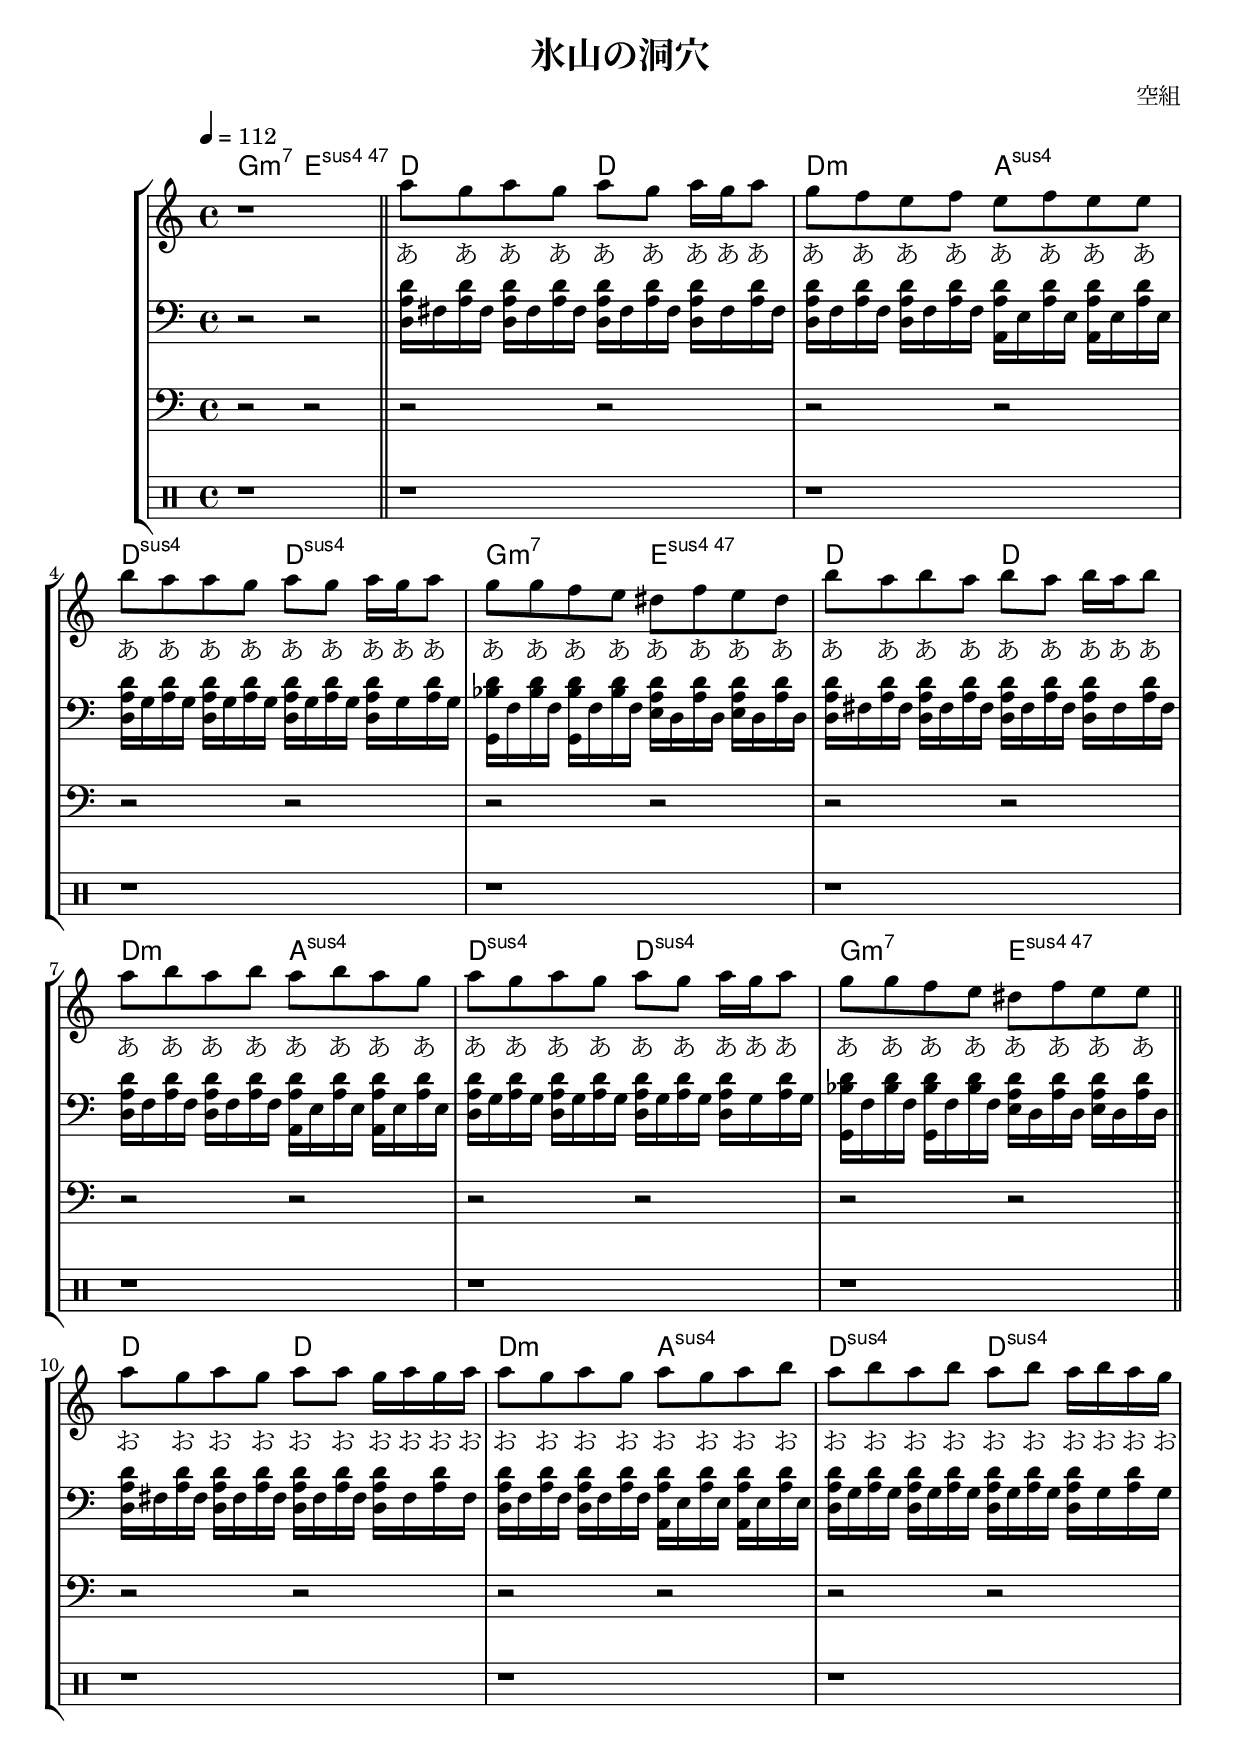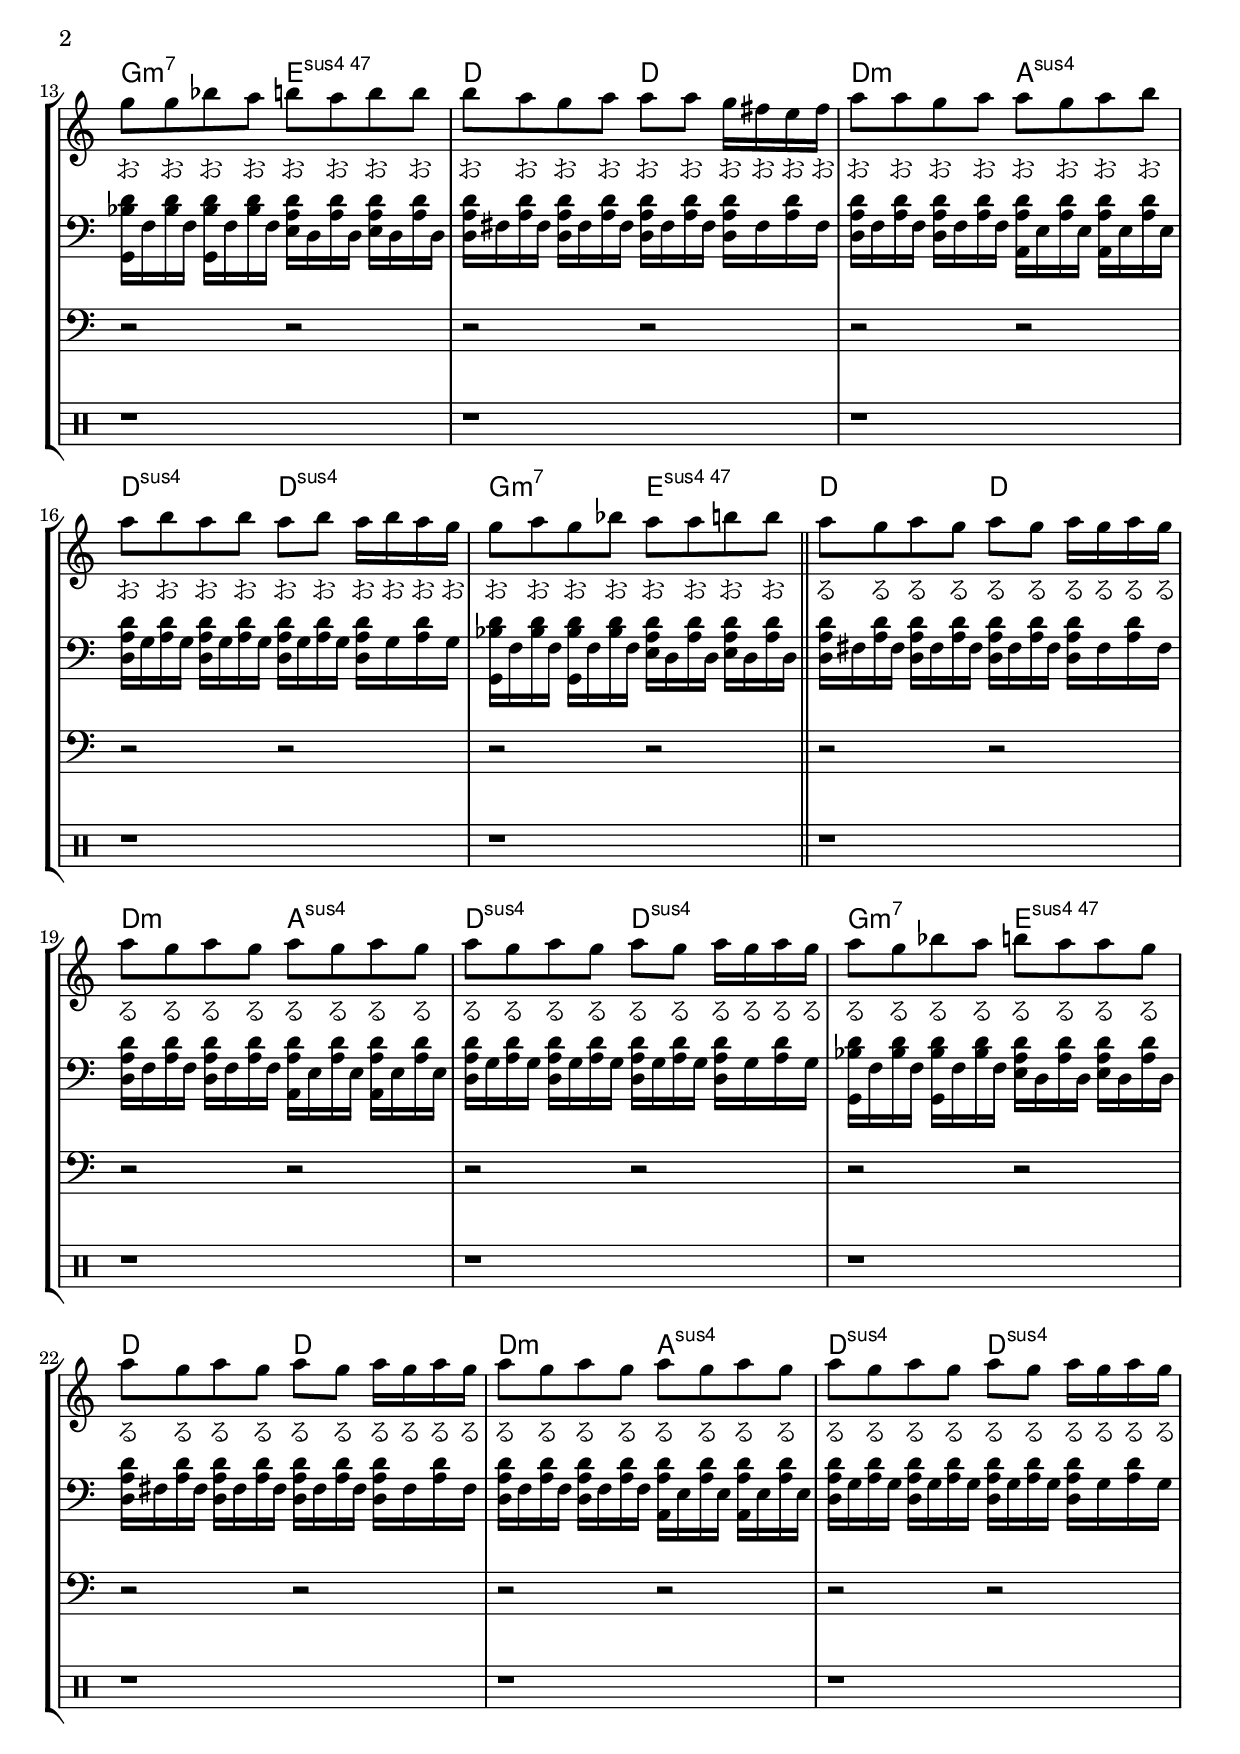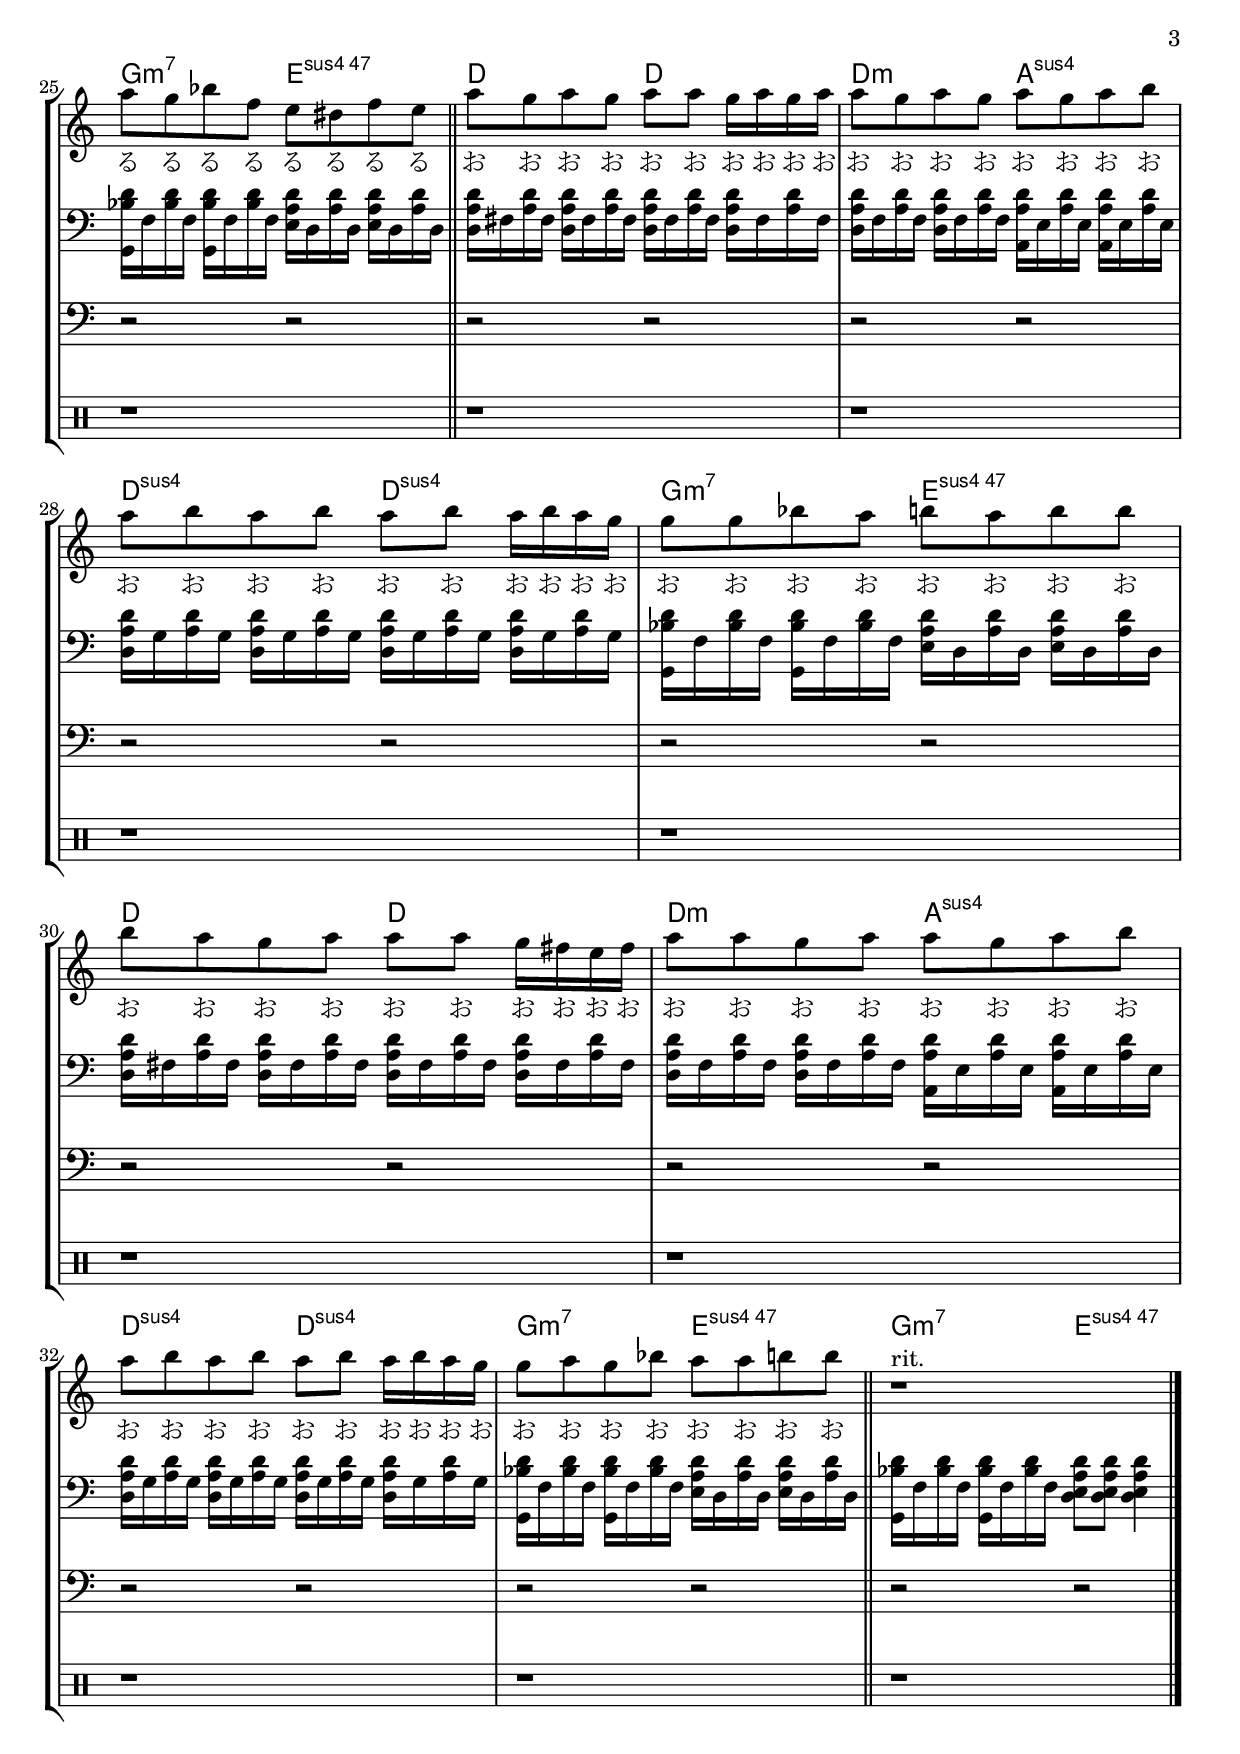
\version "2.12.1"

\header {
	title = \markup {氷山の洞穴}
	composer = \markup \center-column {空組}
}

harmony = \chordmode {
	g2:min7 e:sus47 

	d d d:m a:sus4 d:sus4 d:sus4 g:min7 e:sus47 d d d:m a:sus4 d:sus4 d:sus4 g:min7 e:sus47 

	d d d:m a:sus4 d:sus4 d:sus4 g:min7 e:sus47 d d d:m a:sus4 d:sus4 d:sus4 g:min7 e:sus47 

	d d d:m a:sus4 d:sus4 d:sus4 g:min7 e:sus47 d d d:m a:sus4 d:sus4 d:sus4 g:min7 e:sus47 

	d d d:m a:sus4 d:sus4 d:sus4 g:min7 e:sus47 d d d:m a:sus4 d:sus4 d:sus4 g:min7 e:sus47 

	g:min7 e:sus47 
}

melody = {
	\key c \major
	\tempo 4 = 112
	r1   
	\set Staff.midiInstrument = #"Blown Bottle"
	 a''8  g''8  a''8  g''8  a''8  g''8  a''16  g''16  a''8 
	g''8  f''8  e''8  f''8  e''8  f''8  e''8  e''8 
	b''8  a''8  a''8  g''8  a''8  g''8  a''16  g''16  a''8 
	g''8  g''8  f''8  e''8  dis''8  f''8  e''8  dis''8 
	b''8  a''8  b''8  a''8  b''8  a''8  b''16  a''16  b''8 
	a''8  b''8  a''8  b''8  a''8  b''8  a''8  g''8 
	a''8  g''8  a''8  g''8  a''8  g''8  a''16  g''16  a''8 
	g''8  g''8  f''8  e''8  dis''8  f''8  e''8  e''8
	\set Staff.midiInstrument = #"Blown Bottle"
	 a''8  g''8  a''8  g''8  a''8  a''8  g''16  a''16  g''16  a''16 
	a''8  g''8  a''8  g''8  a''8  g''8  a''8  b''8 
	a''8  b''8  a''8  b''8  a''8  b''8  a''16  b''16  a''16  g''16 
	g''8  g''8  bes''8  a''8  b''8  a''8  b''8  b''8 
	b''8  a''8  g''8  a''8  a''8  a''8  g''16  fis''16  e''16  fis''16 
	a''8  a''8  g''8  a''8  a''8  g''8  a''8  b''8 
	a''8  b''8  a''8  b''8  a''8  b''8  a''16  b''16  a''16  g''16 
	g''8  a''8  g''8  bes''8  a''8  a''8  b''8  b''8
	\set Staff.midiInstrument = #"Blown Bottle"
	 a''8  g''8  a''8  g''8  a''8  g''8  a''16  g''16  a''16  g''16 
	a''8  g''8  a''8  g''8  a''8  g''8  a''8  g''8 
	a''8  g''8  a''8  g''8  a''8  g''8  a''16  g''16  a''16  g''16 
	a''8  g''8  bes''8  a''8  b''8  a''8  a''8  g''8 
	a''8  g''8  a''8  g''8  a''8  g''8  a''16  g''16  a''16  g''16 
	a''8  g''8  a''8  g''8  a''8  g''8  a''8  g''8 
	a''8  g''8  a''8  g''8  a''8  g''8  a''16  g''16  a''16  g''16 
	a''8  g''8  bes''8  f''8  e''8  dis''8  f''8  e''8
	\set Staff.midiInstrument = #"Blown Bottle"
	 a''8  g''8  a''8  g''8  a''8  a''8  g''16  a''16  g''16  a''16 
	a''8  g''8  a''8  g''8  a''8  g''8  a''8  b''8 
	a''8  b''8  a''8  b''8  a''8  b''8  a''16  b''16  a''16  g''16 
	g''8  g''8  bes''8  a''8  b''8  a''8  b''8  b''8 
	b''8  a''8  g''8  a''8  a''8  a''8  g''16  fis''16  e''16  fis''16 
	a''8  a''8  g''8  a''8  a''8  g''8  a''8  b''8 
	a''8  b''8  a''8  b''8  a''8  b''8  a''16  b''16  a''16  g''16 
	g''8  a''8  g''8  bes''8  a''8  a''8  b''8  b''8
	r1^"rit." \bar "|."
}

words = \lyricmode {
	
	あ  あ  あ  あ  あ  あ  あ  あ  あ  あ  あ  あ  あ  あ  あ  あ  あ  あ  あ  あ  あ  あ  あ  あ  あ  あ  あ  あ  あ  あ  あ  あ  あ  あ  あ  あ  あ  あ  あ  あ  あ  あ  あ  あ  あ  あ  あ  あ  あ  あ  あ  あ  あ  あ  あ  あ  あ  あ  あ  あ  あ  あ  あ  あ  あ  あ  あ  あ  
	お  お  お  お  お  お  お  お  お  お  お  お  お  お  お  お  お  お  お  お  お  お  お  お  お  お  お  お  お  お  お  お  お  お  お  お  お  お  お  お  お  お  お  お  お  お  お  お  お  お  お  お  お  お  お  お  お  お  お  お  お  お  お  お  お  お  お  お  お  お  お  お  
	る  る  る  る  る  る  る  る  る  る  る  る  る  る  る  る  る  る  る  る  る  る  る  る  る  る  る  る  る  る  る  る  る  る  る  る  る  る  る  る  る  る  る  る  る  る  る  る  る  る  る  る  る  る  る  る  る  る  る  る  る  る  る  る  る  る  る  る  る  る  る  る  
	お  お  お  お  お  お  お  お  お  お  お  お  お  お  お  お  お  お  お  お  お  お  お  お  お  お  お  お  お  お  お  お  お  お  お  お  お  お  お  お  お  お  お  お  お  お  お  お  お  お  お  お  お  お  お  お  お  お  お  お  お  お  お  お  お  お  お  お  お  お  お  お  
	
}

tempochange = {
	\tempo 4 = 112
	r1 \bar "||"
	\tempo 4 = 112
	r1 | r1 | r1 | r1 | r1 | r1 | r1 | r1 \bar "||"
	\tempo 4 = 112
	r1 | r1 | r1 | r1 | r1 | r1 | r1 | r1 \bar "||"
	\tempo 4 = 112
	r1 | r1 | r1 | r1 | r1 | r1 | r1 | r1 \bar "||"
	\tempo 4 = 112
	r1 | r1 | r1 | r1 | r1 | r1 | r1 | r1 \bar "||"
	\tempo 4 = 112
	\tempo 4 = 84 r2 \tempo 4 = 74 r2 \bar "|."
}

mainacc = {
	\clef bass
	\set Staff.midiInstrument = #"Acoustic grand"
	\key c \major
	\tempo 4 = 112
	r2
	r2
	\bar "||"

	\set Staff.midiInstrument = #"Voice Oohs"
	<d a d'>16 fis16 <a d'>16 fis16   <d a d'>16 fis16 <a d'>16 fis16
	<d a d'>16 fis16 <a d'>16 fis16   <d a d'>16 fis16 <a d'>16 fis16
	<d a d'>16 f16 <a d'>16 f16   <d a d'>16 f16 <a d'>16 f16
	<a, a d'>16 e16 <a d'>16 e16   <a, a d'>16 e16 <a d'>16 e16
	<d a d'>16 g16 <a d'>16 g16   <d a d'>16 g16 <a d'>16 g16
	<d a d'>16 g16 <a d'>16 g16   <d a d'>16 g16 <a d'>16 g16
	<g, bes d'>16 f16 <bes d'>16 f16   <g, bes d'>16 f16 <bes d'>16 f16
	<e a d'>16 d16 <a d'>16 d16   <e a d'>16 d16 <a d'>16 d16
	<d a d'>16 fis16 <a d'>16 fis16   <d a d'>16 fis16 <a d'>16 fis16
	<d a d'>16 fis16 <a d'>16 fis16   <d a d'>16 fis16 <a d'>16 fis16
	<d a d'>16 f16 <a d'>16 f16   <d a d'>16 f16 <a d'>16 f16
	<a, a d'>16 e16 <a d'>16 e16   <a, a d'>16 e16 <a d'>16 e16
	<d a d'>16 g16 <a d'>16 g16   <d a d'>16 g16 <a d'>16 g16
	<d a d'>16 g16 <a d'>16 g16   <d a d'>16 g16 <a d'>16 g16
	<g, bes d'>16 f16 <bes d'>16 f16   <g, bes d'>16 f16 <bes d'>16 f16
	<e a d'>16 d16 <a d'>16 d16   <e a d'>16 d16 <a d'>16 d16
	\bar "||"

	\set Staff.midiInstrument = #"Voice Oohs"
	<d a d'>16 fis16 <a d'>16 fis16   <d a d'>16 fis16 <a d'>16 fis16
	<d a d'>16 fis16 <a d'>16 fis16   <d a d'>16 fis16 <a d'>16 fis16
	<d a d'>16 f16 <a d'>16 f16   <d a d'>16 f16 <a d'>16 f16
	<a, a d'>16 e16 <a d'>16 e16   <a, a d'>16 e16 <a d'>16 e16
	<d a d'>16 g16 <a d'>16 g16   <d a d'>16 g16 <a d'>16 g16
	<d a d'>16 g16 <a d'>16 g16   <d a d'>16 g16 <a d'>16 g16
	<g, bes d'>16 f16 <bes d'>16 f16   <g, bes d'>16 f16 <bes d'>16 f16
	<e a d'>16 d16 <a d'>16 d16   <e a d'>16 d16 <a d'>16 d16
	<d a d'>16 fis16 <a d'>16 fis16   <d a d'>16 fis16 <a d'>16 fis16
	<d a d'>16 fis16 <a d'>16 fis16   <d a d'>16 fis16 <a d'>16 fis16
	<d a d'>16 f16 <a d'>16 f16   <d a d'>16 f16 <a d'>16 f16
	<a, a d'>16 e16 <a d'>16 e16   <a, a d'>16 e16 <a d'>16 e16
	<d a d'>16 g16 <a d'>16 g16   <d a d'>16 g16 <a d'>16 g16
	<d a d'>16 g16 <a d'>16 g16   <d a d'>16 g16 <a d'>16 g16
	<g, bes d'>16 f16 <bes d'>16 f16   <g, bes d'>16 f16 <bes d'>16 f16
	<e a d'>16 d16 <a d'>16 d16   <e a d'>16 d16 <a d'>16 d16
	\bar "||"

	\set Staff.midiInstrument = #"Choir Aahs"
	<d a d'>16 fis16 <a d'>16 fis16   <d a d'>16 fis16 <a d'>16 fis16
	<d a d'>16 fis16 <a d'>16 fis16   <d a d'>16 fis16 <a d'>16 fis16
	<d a d'>16 f16 <a d'>16 f16   <d a d'>16 f16 <a d'>16 f16
	<a, a d'>16 e16 <a d'>16 e16   <a, a d'>16 e16 <a d'>16 e16
	<d a d'>16 g16 <a d'>16 g16   <d a d'>16 g16 <a d'>16 g16
	<d a d'>16 g16 <a d'>16 g16   <d a d'>16 g16 <a d'>16 g16
	<g, bes d'>16 f16 <bes d'>16 f16   <g, bes d'>16 f16 <bes d'>16 f16
	<e a d'>16 d16 <a d'>16 d16   <e a d'>16 d16 <a d'>16 d16
	<d a d'>16 fis16 <a d'>16 fis16   <d a d'>16 fis16 <a d'>16 fis16
	<d a d'>16 fis16 <a d'>16 fis16   <d a d'>16 fis16 <a d'>16 fis16
	<d a d'>16 f16 <a d'>16 f16   <d a d'>16 f16 <a d'>16 f16
	<a, a d'>16 e16 <a d'>16 e16   <a, a d'>16 e16 <a d'>16 e16
	<d a d'>16 g16 <a d'>16 g16   <d a d'>16 g16 <a d'>16 g16
	<d a d'>16 g16 <a d'>16 g16   <d a d'>16 g16 <a d'>16 g16
	<g, bes d'>16 f16 <bes d'>16 f16   <g, bes d'>16 f16 <bes d'>16 f16
	<e a d'>16 d16 <a d'>16 d16   <e a d'>16 d16 <a d'>16 d16
	\bar "||"

	\set Staff.midiInstrument = #"Voice Oohs"
	<d a d'>16 fis16 <a d'>16 fis16   <d a d'>16 fis16 <a d'>16 fis16
	<d a d'>16 fis16 <a d'>16 fis16   <d a d'>16 fis16 <a d'>16 fis16
	<d a d'>16 f16 <a d'>16 f16   <d a d'>16 f16 <a d'>16 f16
	<a, a d'>16 e16 <a d'>16 e16   <a, a d'>16 e16 <a d'>16 e16
	<d a d'>16 g16 <a d'>16 g16   <d a d'>16 g16 <a d'>16 g16
	<d a d'>16 g16 <a d'>16 g16   <d a d'>16 g16 <a d'>16 g16
	<g, bes d'>16 f16 <bes d'>16 f16   <g, bes d'>16 f16 <bes d'>16 f16
	<e a d'>16 d16 <a d'>16 d16   <e a d'>16 d16 <a d'>16 d16
	<d a d'>16 fis16 <a d'>16 fis16   <d a d'>16 fis16 <a d'>16 fis16
	<d a d'>16 fis16 <a d'>16 fis16   <d a d'>16 fis16 <a d'>16 fis16
	<d a d'>16 f16 <a d'>16 f16   <d a d'>16 f16 <a d'>16 f16
	<a, a d'>16 e16 <a d'>16 e16   <a, a d'>16 e16 <a d'>16 e16
	<d a d'>16 g16 <a d'>16 g16   <d a d'>16 g16 <a d'>16 g16
	<d a d'>16 g16 <a d'>16 g16   <d a d'>16 g16 <a d'>16 g16
	<g, bes d'>16 f16 <bes d'>16 f16   <g, bes d'>16 f16 <bes d'>16 f16
	<e a d'>16 d16 <a d'>16 d16   <e a d'>16 d16 <a d'>16 d16
	\bar "||"

	\set Staff.midiInstrument = #"Voice Oohs"
	<g, bes d'>16 f16 <bes d'>16 f16   <g, bes d'>16 f16 <bes d'>16 f16
	<e d a d'>8 <e d a d'>8 <e d a d'>4
	\bar "|."
}

subacc = {
	\clef bass
	\set Staff.midiInstrument = #"Acoustic grand"
	\key c \major
	\tempo 4 = 112
	r2
	r2
	\bar "||"

	\set Staff.midiInstrument = #"Shamisen"
	r2
	r2
	r2
	r2
	r2
	r2
	r2
	r2
	r2
	r2
	r2
	r2
	r2
	r2
	r2
	r2
	\bar "||"

	\set Staff.midiInstrument = #"Koto"
	r2
	r2
	r2
	r2
	r2
	r2
	r2
	r2
	r2
	r2
	r2
	r2
	r2
	r2
	r2
	r2
	\bar "||"

	\set Staff.midiInstrument = #"Shakuhachi"
	r2
	r2
	r2
	r2
	r2
	r2
	r2
	r2
	r2
	r2
	r2
	r2
	r2
	r2
	r2
	r2
	\bar "||"

	\set Staff.midiInstrument = #"Acoustic grand"
	r2
	r2
	r2
	r2
	r2
	r2
	r2
	r2
	r2
	r2
	r2
	r2
	r2
	r2
	r2
	r2
	\bar "||"

	\set Staff.midiInstrument = #"Acoustic grand"
	r2
	r2
	\bar "|."
}

percA = {
	\drummode {
	r1 \bar "||"
	r1 |r1 |r1 |r1 |r1 |r1 |r1 |r1 \bar "||"
	r1 |r1 |r1 |r1 |r1 |r1 |r1 |r1 \bar "||"
	r1 |r1 |r1 |r1 |r1 |r1 |r1 |r1 \bar "||"
	r1 |r1 |r1 |r1 |r1 |r1 |r1 |r1 \bar "||"
	r1 \bar "|."
	}
}

percB = {
	\drummode {
	r1 \bar "||"
	r1 |r1 |r1 |r1 |r1 |r1 |r1 |r1 \bar "||"
	r1 |r1 |r1 |r1 |r1 |r1 |r1 |r1 \bar "||"
	r1 |r1 |r1 |r1 |r1 |r1 |r1 |r1 \bar "||"
	r1 |r1 |r1 |r1 |r1 |r1 |r1 |r1 \bar "||"
	r1 \bar "|."
	}
}

percC = {
	\drummode {
	r1 \bar "||"
	r1 |r1 |r1 |r1 |r1 |r1 |r1 |r1 \bar "||"
	r1 |r1 |r1 |r1 |r1 |r1 |r1 |r1 \bar "||"
	r1 |r1 |r1 |r1 |r1 |r1 |r1 |r1 \bar "||"
	r1 |r1 |r1 |r1 |r1 |r1 |r1 |r1 \bar "||"
	r1 \bar "|."
	}
}

percD = {
	\drummode {
	r1 \bar "||"
	r1 |r1 |r1 |r1 |r1 |r1 |r1 |r1 \bar "||"
	r1 |r1 |r1 |r1 |r1 |r1 |r1 |r1 \bar "||"
	r1 |r1 |r1 |r1 |r1 |r1 |r1 |r1 \bar "||"
	r1 |r1 |r1 |r1 |r1 |r1 |r1 |r1 \bar "||"
	r1 \bar "|."
	}
}

percE = {
	\drummode {
	r1 \bar "||"
	r1 |r1 |r1 |r1 |r1 |r1 |r1 |r1 \bar "||"
	r1 |r1 |r1 |r1 |r1 |r1 |r1 |r1 \bar "||"
	r1 |r1 |r1 |r1 |r1 |r1 |r1 |r1 \bar "||"
	r1 |r1 |r1 |r1 |r1 |r1 |r1 |r1 \bar "||"
	r1 \bar "|."
	}
}

\score {
	<<
		\new StaffGroup <<
			\new ChordNames {\harmony}
			\new Voice = "melody" {\melody}
			\new Lyrics \lyricsto "melody" \words
			\new Staff = "mainacc" {\mainacc}
			\new Staff = "subacc" {\subacc}
			\new DrumStaff <<
				\new DrumVoice {\percA}
				\new DrumVoice {\percB}
				\new DrumVoice {\percC}
				\new DrumVoice {\percD}
				\new DrumVoice {\percE}
			>>
		>>
	>>
	\layout { }
}
